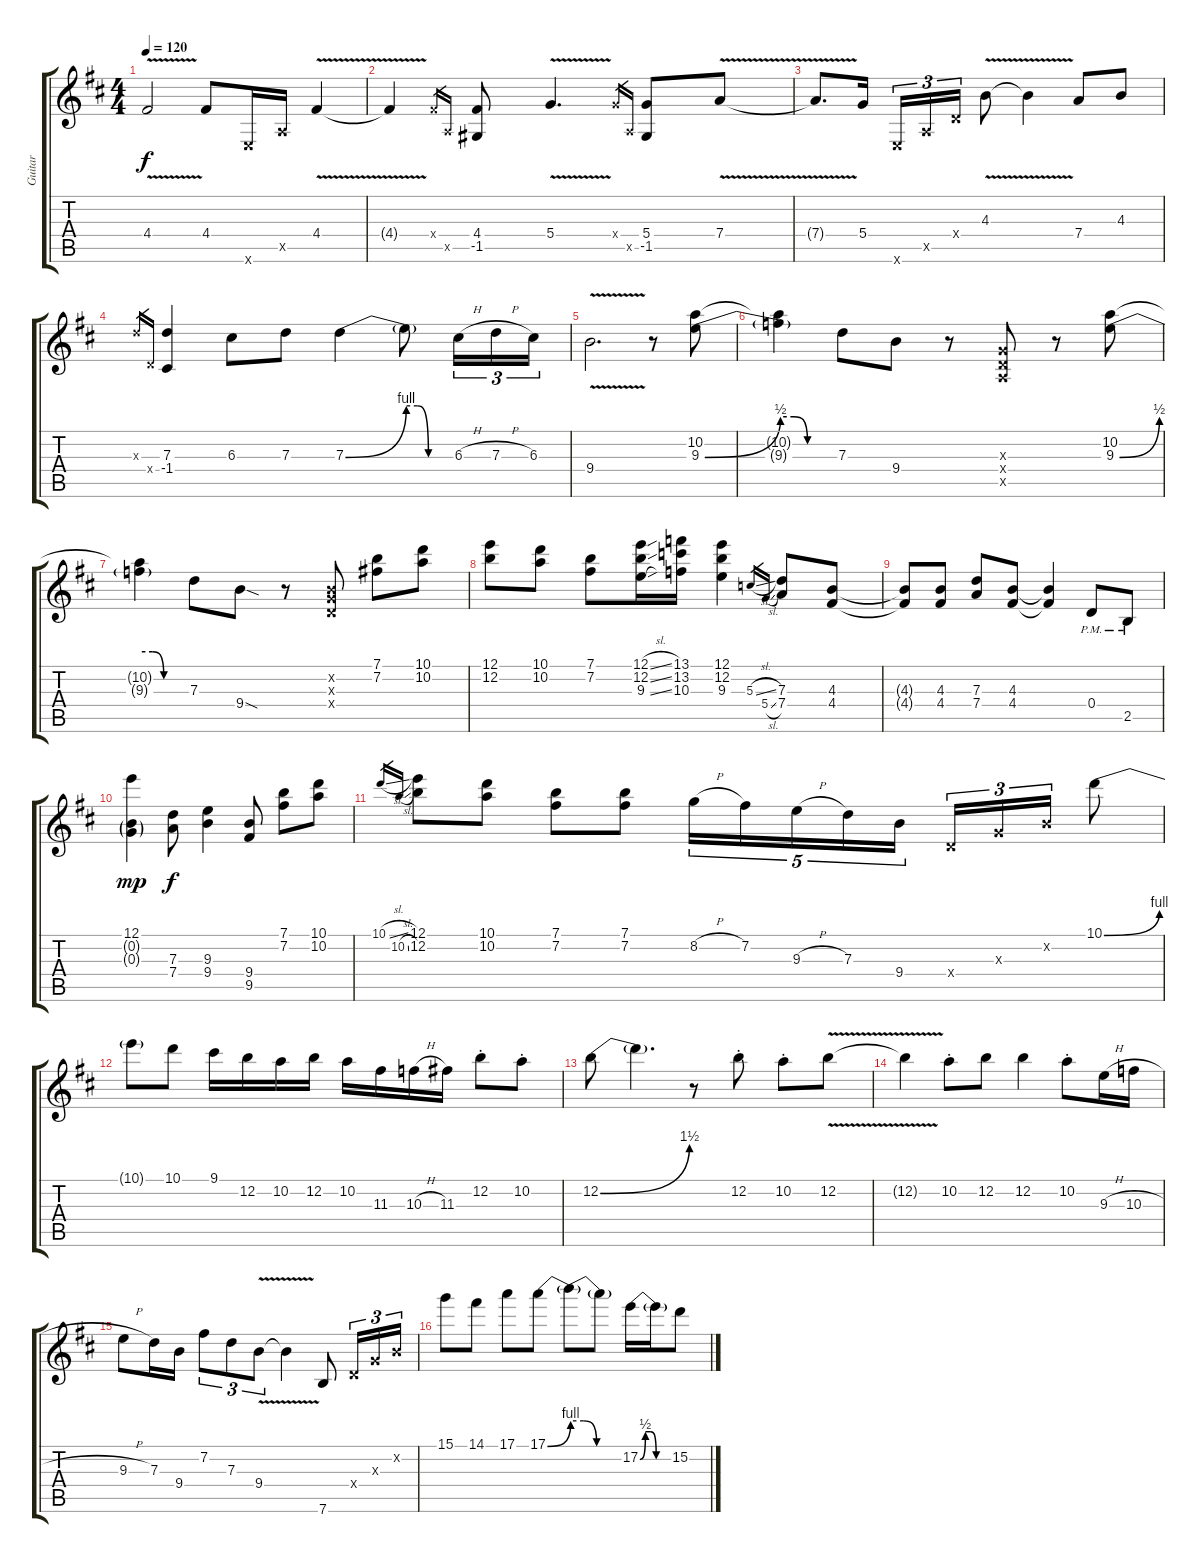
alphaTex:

\track ("Guitar" "Guitar") {instrument distortionguitar}
\staff {score tabs}
\tuning (E4 B3 G3 D3 A2 E2) {hide}
\ts (4 4)
\tempo 120
\clef g2
\ks d
4.4{v t}.2{dy f} 4.4.8 0.6{x}.16 0.5{x}.16 4.4{v}.4 |
4.4{t}.4 4.4{x}.16{gr} 0.5{x}.16{gr} (4.4 -1.5).8 5.4{v}.4{d} 5.4{x}.16{gr} 0.5{x}.16{gr} (5.4 -1.5).8 7.4{v}.8 |
7.4{t}.8{d} 5.4.16 0.6{x}.16{tu (3 2)} 0.5{x}.16{tu (3 2)} 0.4{x}.16{tu (3 2)} 4.3{v}.8 4.3{t}.4 7.4.8 4.3.8 |
7.3{x}.16{gr} 0.4{x}.16{gr} (7.3 -1.4).4 6.3.8 7.3.8 7.3{be (bend 0 0 60 4)}.4 7.3{be (custom 0 4 15 4 30 0 60 0) t}.8 6.3{h}.16{tu (3 2)} 7.3{h}.16{tu (3 2)} 6.3.16{tu (3 2)} |
9.4{v}.2{d} r.8 (10.2 9.3{be (bend 0 0 60 2)}).8 |
(10.2{t} 9.3{be (custom 0 2 15 2 30 0 60 0) t}).4 7.3.8 9.4.8 r.8 (0.3{x} 0.4{x} 0.5{x}).8 r.8 (10.2 9.3{be (bend 0 0 60 2)}).8 |
(10.2{t} 9.3{be (custom 0 2 15 2 30 0 60 0) t}).4 7.3.8 9.4{sod}.8 r.8 (0.2{x} 0.3{x} 0.4{x}).8 (7.1 7.2).8 (10.1 10.2).8 |
(12.1 12.2).8 (10.1 10.2).8 (7.1 7.2).8 (12.1{sl} 12.2{sl} 9.3{sl}).16 (13.1 13.2 10.3).16 (12.1 12.2 9.3).4 5.3{sl}.16{gr} 5.4{sl}.16{gr} (7.3 7.4).8 (4.3 4.4).8 |
(4.3{t} 4.4{t}).8 (4.3 4.4).8 (7.3 7.4).8 (4.3 4.4).8 (4.3{t} 4.4{t}).4 0.4{pm}.8 2.5{pm}.8 |
(12.1 0.2{g} 0.3{g}).4{dy mp} (7.3 7.4).8{dy f} (9.3 9.4).4 (9.4 9.5).8 (7.1 7.2).8 (10.1 10.2).8 |
10.1{sl}.16{gr} 10.2{sl}.16{gr} (12.1 12.2).8 (10.1 10.2).8 (7.1 7.2).8 (7.1 7.2).8 8.2{h}.16{tu (5 4)} 7.2.16{tu (5 4)} 9.3{h}.16{tu (5 4)} 7.3.16{tu (5 4)} 9.4.16{tu (5 4)} 0.4{x}.16{tu (3 2)} 0.3{x}.16{tu (3 2)} 0.2{x}.16{tu (3 2)} 10.1{be (bend 0 0 60 4)}.8 |
10.1{t}.8 10.1.8 9.1.16 12.2.16 10.2.16 12.2.16 10.2.16 11.3.16 10.3{h}.16 11.3.16 12.2{st}.8 10.2{st}.8 |
12.2{be (bend 0 0 60 6)}.8 12.2{t}.4{d} r.8 12.2{st}.8 10.2{st}.8 12.2{v}.8 |
12.2{t}.4 10.2{st}.8 12.2.8 12.2.4 10.2{st}.8 9.3{h}.16 10.3{h}.16 |
9.3{h}.8 7.3.16 9.4.16 7.2.8{tu (3 2)} 7.3.8{tu (3 2)} 9.4{v}.8{tu (3 2)} 9.4{t}.4 7.6.8 0.4{x}.16{tu (3 2)} 0.3{x}.16{tu (3 2)} 0.2{x}.16{tu (3 2)} |
15.1.8 14.1.8 17.1.8 17.1{be (bend 0 0 60 4)}.8 17.1{be (custom 0 4 15 4 30 0 60 0) t}.8 17.1{t}.8 17.2{be (custom 0 0 10 2 20 2 30 0 60 0)}.16 17.2{t}.16 15.2.8
